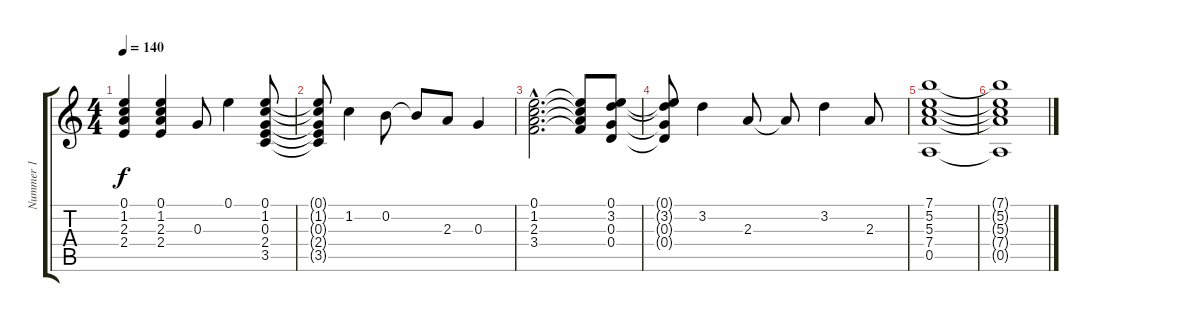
\track ("Nummer 1" "Nummer 1") {instrument electricguitarclean}
\staff {score tabs}
\tuning (E4 B3 G3 D3 A2 E2) {hide}
\ts (4 4)
\tempo 140
\clef g2
\ks c
(0.1 1.2 2.3 2.4).4{dy f} (0.1 1.2 2.3 2.4).4 0.3.8 0.1.4 (0.1 1.2 0.3 2.4 3.5).8 |
(0.1{t} 1.2{t} 0.3{t} 2.4{t} 3.5{t}).8 1.2.4 0.2.8 0.2{t}.8 2.3.8 0.3.4 |
(0.1{hac} 1.2{hac} 2.3{hac} 3.4{hac}).2{d} (0.1{t} 1.2{t} 2.3{t} 3.4{t}).8 (0.1 3.2 0.3 0.4).8 |
(0.1{t} 3.2{t} 0.3{t} 0.4{t}).8 3.2.4 2.3.8 2.3{t}.8 3.2.4 2.3.8 |
(7.1 5.2 5.3 7.4 0.5).1 |
(7.1{t} 5.2{t} 5.3{t} 7.4{t} 0.5{t}).1
